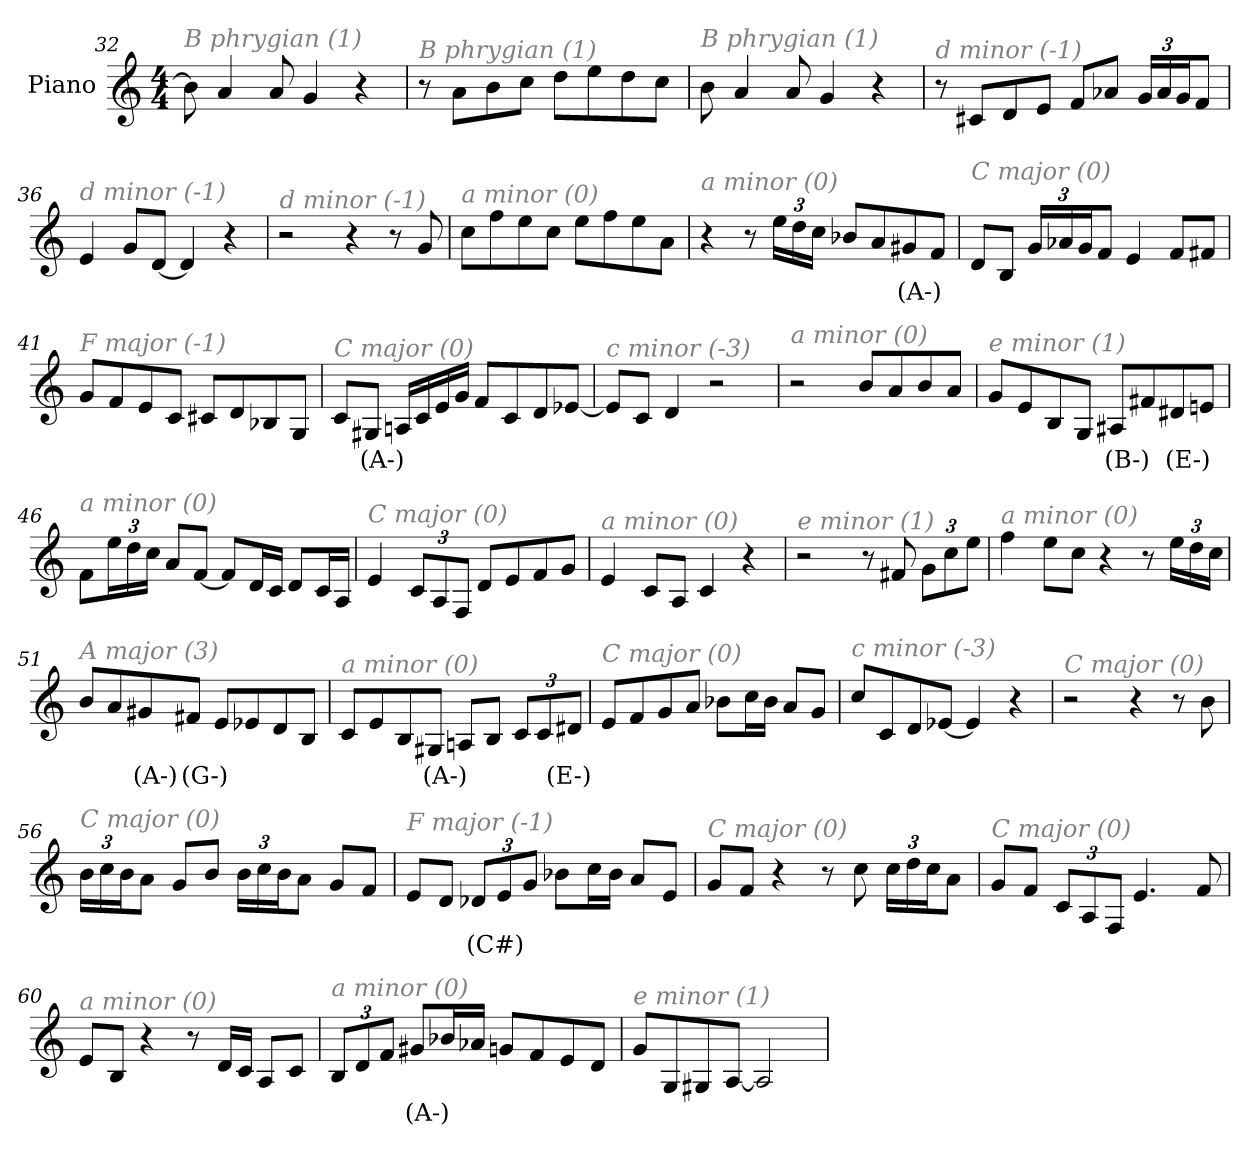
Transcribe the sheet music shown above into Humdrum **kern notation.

**kern	**text
*part1	*part1
*staff1	*staff1
*I"Piano	*
*I'Pno	*
*clefG2	*
*k[]	*
*M4/4	*
=32	=32
!LO:TX:i:color=#808080:t=B phrygian (1)	!
8b\]	.
4a/	.
8a/	.
4g/	.
4r	.
=33	=33
!LO:TX:i:color=#808080:t=B phrygian (1)	!
8r	.
8a\L	.
8b\	.
8cc\J	.
8dd\L	.
8ee\	.
8dd\	.
8cc\J	.
=34	=34
!LO:TX:i:color=#808080:t=B phrygian (1)	!
8b\	.
4a/	.
8a/	.
4g/	.
4r	.
=35	=35
!LO:TX:i:color=#808080:t=d minor (-1)	!
8r	.
8c#X/L	.
8d/	.
8e/J	.
8f/L	.
8a-X/J	.
*Xbrackettup	*
24g/LL	.
24a-/	.
24g/J	.
8f/J	.
!!LO:LB:g=z
=36	=36
!LO:TX:i:color=#808080:t=d minor (-1)	!
4e/	.
8g/L	.
[8d/J	.
4d/]	.
4r	.
=37	=37
!LO:TX:i:color=#808080:t=d minor (-1)	!
2r	.
4r	.
8r	.
8g/	.
=38	=38
!LO:TX:i:color=#808080:t=a minor (0)	!
8cc\L	.
8ff\	.
8ee\	.
8cc\J	.
8ee\L	.
8ff\	.
8ee\	.
8a\J	.
=39	=39
!LO:TX:i:color=#808080:t=a minor (0)	!
4r	.
8r	.
24ee\LL	.
24dd\	.
24cc\JJ	.
8b-X/L	.
8a/	.
8g#Xi/	(A-)
8f/J	.
!!LO:PB:g=z
=40	=40
!LO:TX:i:color=#808080:t=C major (0)	!
8d/L	.
8B/J	.
24g/LL	.
24a-X/	.
24g/J	.
8f/J	.
4e/	.
8f/L	.
8f#X/J	.
=41	=41
!LO:TX:i:color=#808080:t=F major (-1)	!
8g/L	.
8f/	.
8e/	.
8c/J	.
8c#X/L	.
8d/	.
8B-X/	.
8G/J	.
=42	=42
!LO:TX:i:color=#808080:t=C major (0)	!
8c/L	.
8G#Xi/J	(A-)
16An/LL	.
16c/	.
16e/	.
16g/JJ	.
8f/L	.
8c/	.
8d/	.
[8e-X/J	.
=43	=43
!LO:TX:i:color=#808080:t=c minor (-3)	!
8e-/L]	.
8c/J	.
4d/	.
2r	.
!!LO:LB:g=z
=44	=44
!LO:TX:i:color=#808080:t=a minor (0)	!
2r	.
8b/L	.
8a/	.
8b/	.
8a/J	.
=45	=45
!LO:TX:i:color=#808080:t=e minor (1)	!
8g/L	.
8e/	.
8B/	.
8G/J	.
8A#Xi/L	(B-)
8f#X/	.
8d#Xi/	(E-)
8en/J	.
=46	=46
!LO:TX:i:color=#808080:t=a minor (0)	!
8f\L	.
24ee\L	.
24dd\	.
24cc\JJ	.
8a/L	.
[8f/J	.
8f/L]	.
16d/L	.
16c/JJ	.
8d/L	.
16c/L	.
16A/JJ	.
=47	=47
!LO:TX:i:color=#808080:t=C major (0)	!
4e/	.
12c/L	.
12A/	.
12F/J	.
8d/L	.
8e/	.
8f/	.
8g/J	.
!!LO:LB:g=z
=48	=48
!LO:TX:i:color=#808080:t=a minor (0)	!
4e/	.
8c/L	.
8A/J	.
4c/	.
4r	.
=49	=49
!LO:TX:i:color=#808080:t=e minor (1)	!
2r	.
8r	.
8f#X/	.
12g\L	.
12cc\	.
12ee\J	.
=50	=50
!LO:TX:i:color=#808080:t=a minor (0)	!
4ff\	.
8ee\L	.
8cc\J	.
4r	.
8r	.
24ee\LL	.
24dd\	.
24cc\JJ	.
=51	=51
!LO:TX:i:color=#808080:t=A major (3)	!
8b/L	.
8a/	.
8g#Xi/	(A-)
8f#Xi/J	(G-)
8e/L	.
8e-X/	.
8d/	.
8B/J	.
!!LO:LB:g=z
=52	=52
!LO:TX:i:color=#808080:t=a minor (0)	!
8c/L	.
8e/	.
8B/	.
8G#Xi/J	(A-)
8An/L	.
8B/J	.
12c/L	.
12c/	.
12d#Xi/J	(E-)
=53	=53
!LO:TX:i:color=#808080:t=C major (0)	!
8e/L	.
8f/	.
8g/	.
8a/J	.
8b-X\L	.
16cc\L	.
16b-\JJ	.
8a/L	.
8g/J	.
=54	=54
!LO:TX:i:color=#808080:t=c minor (-3)	!
8cc/L	.
8c/	.
8d/	.
[8e-X/J	.
4e-/]	.
4r	.
=55	=55
!LO:TX:i:color=#808080:t=C major (0)	!
2r	.
4r	.
8r	.
8b\	.
!!LO:LB:g=z
=56	=56
!LO:TX:i:color=#808080:t=C major (0)	!
24b\LL	.
24cc\	.
24b\J	.
8a\J	.
8g/L	.
8b/J	.
24b\LL	.
24cc\	.
24b\J	.
8a\J	.
8g/L	.
8f/J	.
=57	=57
!LO:TX:i:color=#808080:t=F major (-1)	!
8e/L	.
8d/J	.
12d-Xi/L	(C#)
12e/	.
12g/J	.
8b-X\L	.
16cc\L	.
16b-\JJ	.
8a/L	.
8e/J	.
=58	=58
!LO:TX:i:color=#808080:t=C major (0)	!
8g/L	.
8f/J	.
4r	.
8r	.
8cc\	.
24cc\LL	.
24dd\	.
24cc\J	.
8a\J	.
=59	=59
!LO:TX:i:color=#808080:t=C major (0)	!
8g/L	.
8f/J	.
12c/L	.
12A/	.
12F/J	.
4.e/	.
8f/	.
!!LO:LB:g=z
=60	=60
!LO:TX:i:color=#808080:t=a minor (0)	!
8e/L	.
8B/J	.
4r	.
8r	.
16d/LL	.
16c/JJ	.
8A/L	.
8c/J	.
=61	=61
!LO:TX:i:color=#808080:t=a minor (0)	!
12B/L	.
12d/	.
12f/J	.
8g#Xi/L	(A-)
16b-X/L	.
16a-j/JJ	.
8g/L	.
8f/	.
8e/	.
8d/J	.
=62	=62
!LO:TX:i:color=#808080:t=e minor (1)	!
8g/L	.
8G/	.
8G#X/	.
[8A/J	.
2A/]	.
=	=
*-	*-
